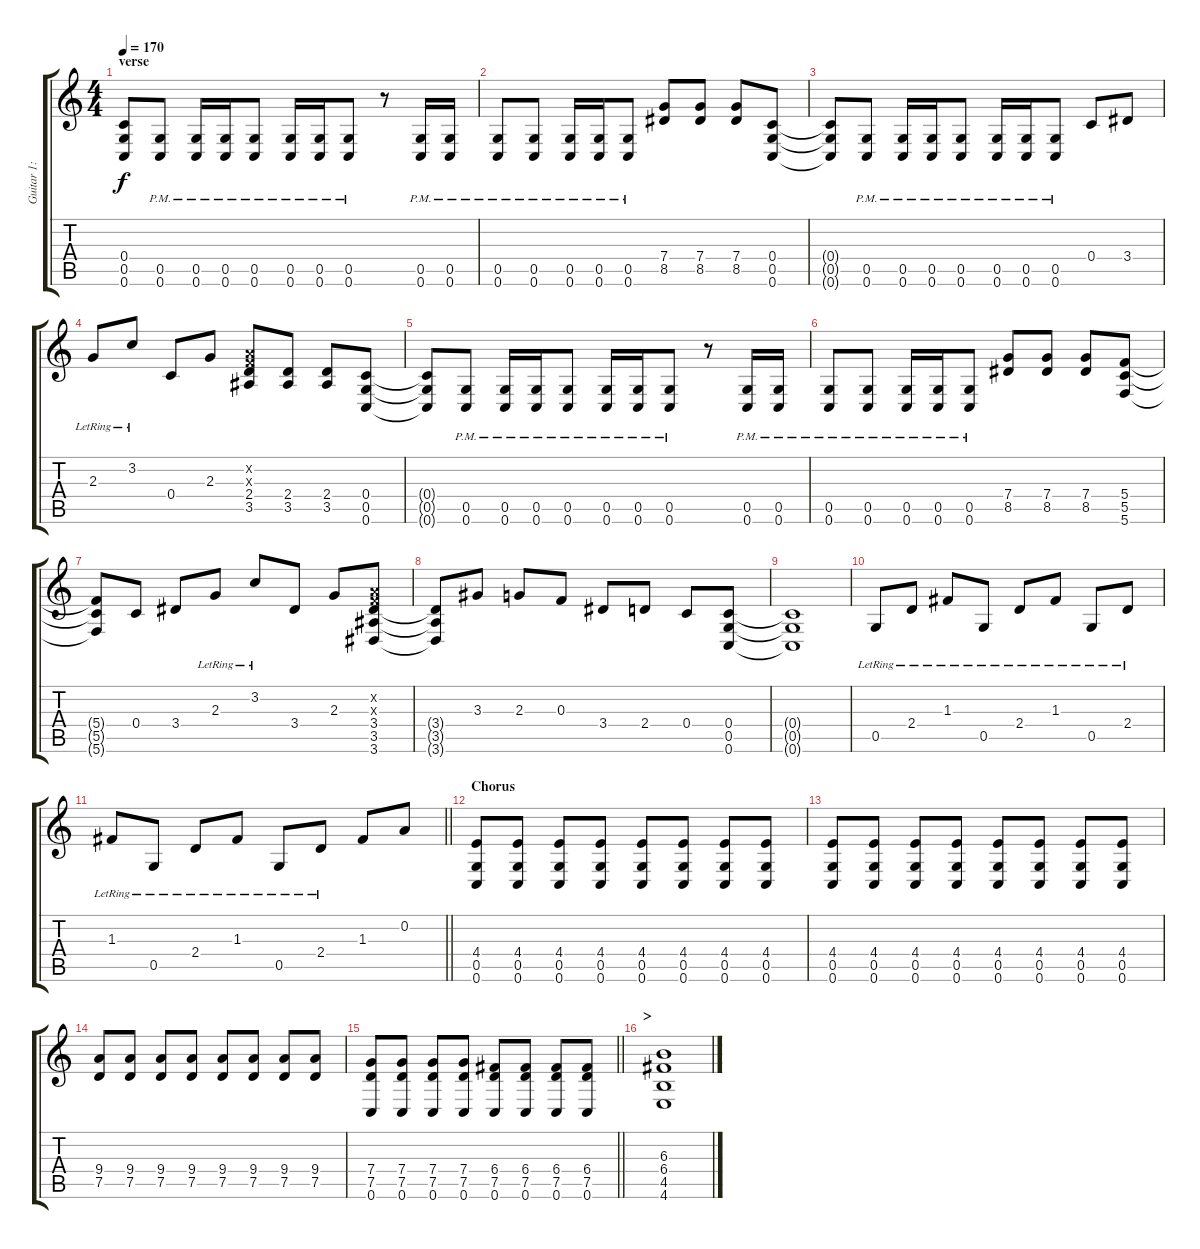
\track ("Guitar 1: Johan" "Guitar 1: ") {instrument overdrivenguitar}
\staff {score tabs}
\tuning (D4 A3 F3 C3 G2 C2) {hide}
\ts (4 4)
\section ("" "verse")
\tempo 170
\clef g2
\ks c
(0.4{t} 0.5{t} 0.6{t}).8{dy f} (0.5{pm} 0.6).8 (0.5{pm} 0.6).16 (0.5{pm} 0.6).16 (0.5{pm} 0.6).8 (0.5{pm} 0.6).16 (0.5{pm} 0.6).16 (0.5{pm} 0.6).8 r.8 (0.5{pm} 0.6).16 (0.5{pm} 0.6).16 |
(0.5{pm} 0.6).8 (0.5{pm} 0.6).8 (0.5{pm} 0.6).16 (0.5{pm} 0.6).16 (0.5{pm} 0.6).8 (7.4 8.5).8 (7.4 8.5).8 (7.4 8.5).8 (0.4 0.5 0.6).8 |
(0.4{t} 0.5{t} 0.6{t}).8 (0.5{pm} 0.6).8 (0.5{pm} 0.6).16 (0.5{pm} 0.6).16 (0.5{pm} 0.6).8 (0.5{pm} 0.6).16 (0.5{pm} 0.6).16 (0.5{pm} 0.6).8 0.4.8 3.4.8 |
2.3{lr}.8 3.2{lr}.8 0.4.8 2.3.8 (0.2{x} 0.3{x} 2.4 3.5).8 (2.4 3.5).8 (2.4 3.5).8 (0.4 0.5 0.6).8 |
(0.4{t} 0.5{t} 0.6{t}).8 (0.5{pm} 0.6).8 (0.5{pm} 0.6).16 (0.5{pm} 0.6).16 (0.5{pm} 0.6).8 (0.5{pm} 0.6).16 (0.5{pm} 0.6).16 (0.5{pm} 0.6).8 r.8 (0.5{pm} 0.6).16 (0.5{pm} 0.6).16 |
(0.5{pm} 0.6).8 (0.5{pm} 0.6).8 (0.5{pm} 0.6).16 (0.5{pm} 0.6).16 (0.5{pm} 0.6).8 (7.4 8.5).8 (7.4 8.5).8 (7.4 8.5).8 (5.4 5.5 5.6).8 |
(5.4{t} 5.5{t} 5.6{t}).8 0.4.8 3.4.8 2.3{lr}.8 3.2{lr}.8 3.4.8 2.3.8 (0.2{x} 0.3{x} 3.4 3.5 3.6).8 |
(3.4{t} 3.5{t} 3.6{t}).8 3.3.8 2.3.8 0.3.8 3.4.8 2.4.8 0.4.8 (0.4 0.5 0.6).8 |
(0.4{t} 0.5{t} 0.6{t}).1 |
0.5{lr}.8{instrument electricguitarclean} 2.4{lr}.8 1.3{lr}.8 0.5{lr}.8 2.4{lr}.8 1.3{lr}.8 0.5{lr}.8 2.4{lr}.8 |
\barLineRight lightlight
1.3{lr}.8 0.5{lr}.8 2.4{lr}.8 1.3{lr}.8 0.5{lr}.8 2.4{lr}.8 1.3.8 0.2.8 |
\section ("" "Chorus")
(4.4 0.5 0.6).8{instrument distortionguitar} (4.4 0.5 0.6).8 (4.4 0.5 0.6).8 (4.4 0.5 0.6).8 (4.4 0.5 0.6).8 (4.4 0.5 0.6).8 (4.4 0.5 0.6).8 (4.4 0.5 0.6).8 |
(4.4 0.5 0.6).8 (4.4 0.5 0.6).8 (4.4 0.5 0.6).8 (4.4 0.5 0.6).8 (4.4 0.5 0.6).8 (4.4 0.5 0.6).8 (4.4 0.5 0.6).8 (4.4 0.5 0.6).8 |
(9.4 7.5).8 (9.4 7.5).8 (9.4 7.5).8 (9.4 7.5).8 (9.4 7.5).8 (9.4 7.5).8 (9.4 7.5).8 (9.4 7.5).8 |
\barLineRight lightlight
(7.4 7.5 0.6).8 (7.4 7.5 0.6).8 (7.4 7.5 0.6).8 (7.4 7.5 0.6).8 (6.4 7.5 0.6).8 (6.4 7.5 0.6).8 (6.4 7.5 0.6).8 (6.4 7.5 0.6).8 |
\section ("" ">")
(6.3 6.4 4.5 4.6).1
